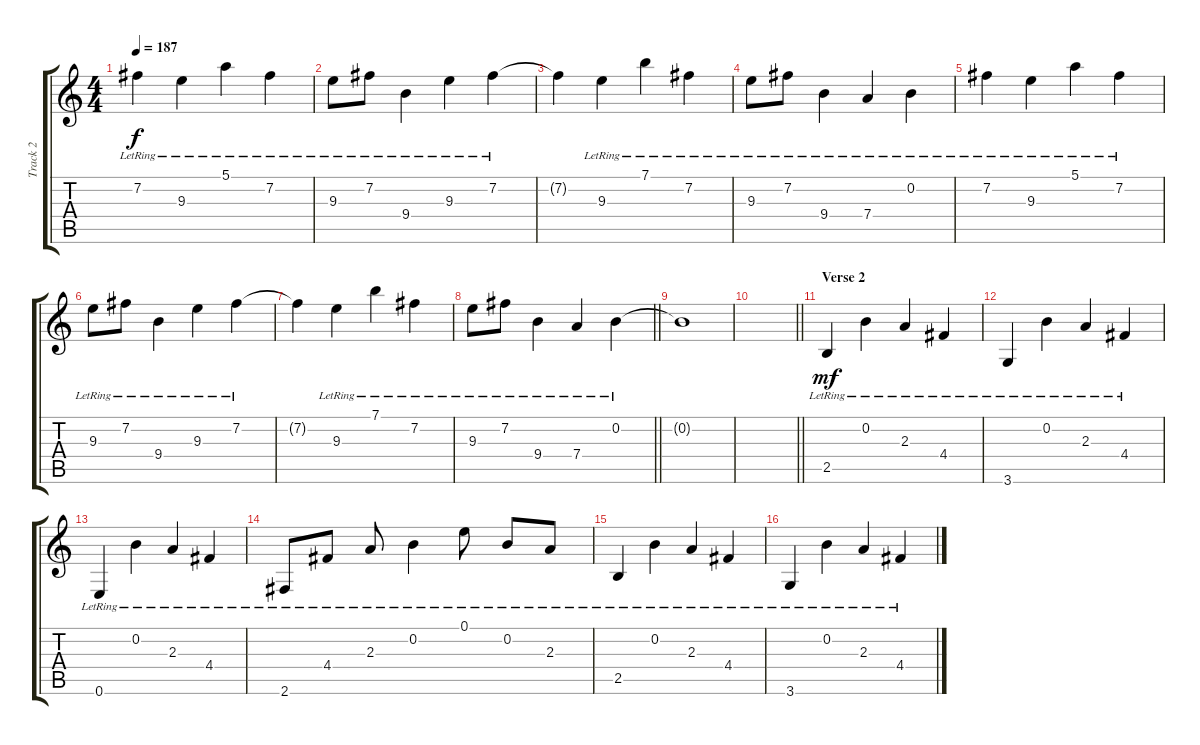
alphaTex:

\track ("Track 2" "Track 2") {instrument acousticguitarsteel}
\staff {score tabs}
\tuning (E4 B3 G3 D3 A2 E2) {hide}
\ts (4 4)
\tempo 187
\clef g2
\ks c
7.2{lr}.4{dy f} 9.3{lr}.4 5.1{lr}.4 7.2{lr}.4 |
9.3{lr}.8 7.2{lr}.8 9.4{lr}.4 9.3{lr}.4 7.2{lr}.4 |
7.2{t}.4 9.3{lr}.4 7.1{lr}.4 7.2{lr}.4 |
9.3{lr}.8 7.2{lr}.8 9.4{lr}.4 7.4{lr}.4 0.2{lr}.4 |
7.2{lr}.4 9.3{lr}.4 5.1{lr}.4 7.2{lr}.4 |
9.3{lr}.8 7.2{lr}.8 9.4{lr}.4 9.3{lr}.4 7.2{lr}.4 |
7.2{t}.4 9.3{lr}.4 7.1{lr}.4 7.2{lr}.4 |
\barLineRight lightlight
9.3{lr}.8 7.2{lr}.8 9.4{lr}.4 7.4{lr}.4 0.2{lr}.4 |
0.2{t}.1 |
\barLineRight lightlight
|
\section ("" "Verse 2")
2.5{lr}.4{dy mf} 0.2{lr}.4 2.3{lr}.4 4.4{lr}.4 |
3.6{lr}.4 0.2{lr}.4 2.3{lr}.4 4.4{lr}.4 |
0.6{lr}.4 0.2{lr}.4 2.3{lr}.4 4.4{lr}.4 |
2.6{lr}.8 4.4{lr}.8 2.3{lr}.8 0.2{lr}.4 0.1{lr}.8 0.2{lr}.8 2.3{lr}.8 |
2.5{lr}.4 0.2{lr}.4 2.3{lr}.4 4.4{lr}.4 |
3.6{lr}.4 0.2{lr}.4 2.3{lr}.4 4.4{lr}.4
